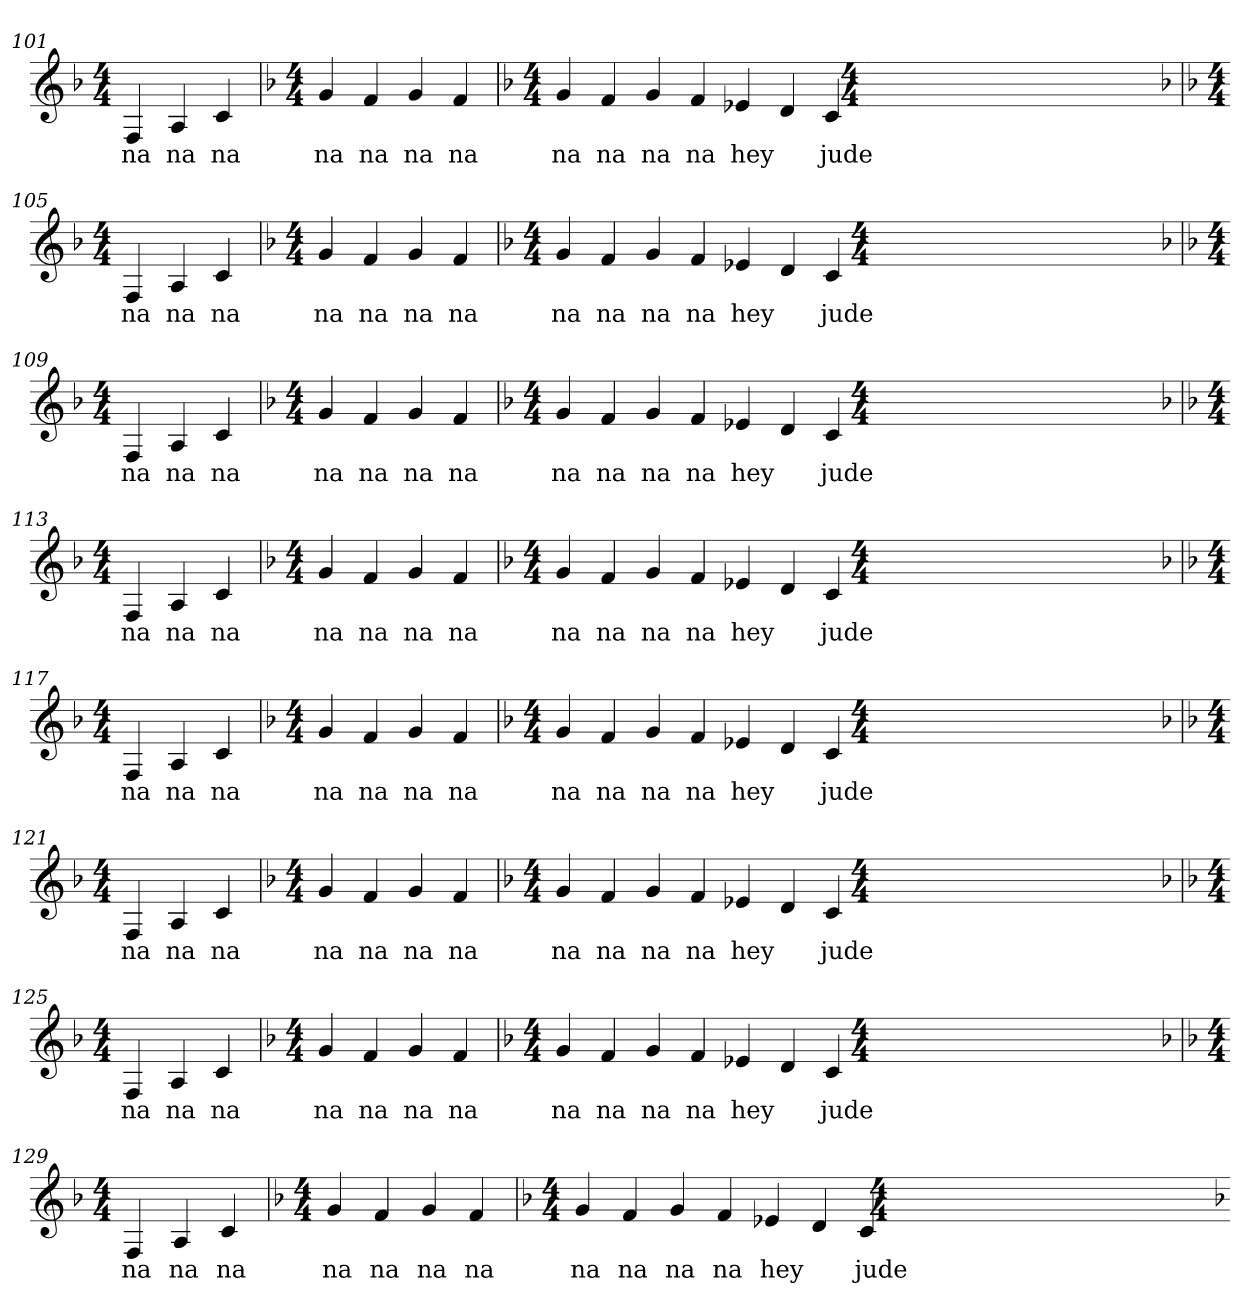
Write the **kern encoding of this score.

**kern	**text
*part1	*part1
*staff1	*staff1
*k[b-]	*
*F:	*
*M4/4	*
=101	=101
*k[b-]	*
*F:	*
*M4/4	*
4F	na
4A	na
4c	na
=102	=102
*k[b-]	*
*F:	*
*M4/4	*
4g	na
4f	na
4g	na
4f	na
=103	=103
*k[b-]	*
*F:	*
*M4/4	*
4g	na
4f	na
4g	na
4f	na
4e-X	hey
4d	_
4c	jude
*k[b-]	*
*F:	*
*M4/4	*
=105	=105
*k[b-]	*
*F:	*
*M4/4	*
4F	na
4A	na
4c	na
=106	=106
*k[b-]	*
*F:	*
*M4/4	*
4g	na
4f	na
4g	na
4f	na
=107	=107
*k[b-]	*
*F:	*
*M4/4	*
4g	na
4f	na
4g	na
4f	na
4e-X	hey
4d	_
4c	jude
*k[b-]	*
*F:	*
*M4/4	*
=109	=109
*k[b-]	*
*F:	*
*M4/4	*
4F	na
4A	na
4c	na
=110	=110
*k[b-]	*
*F:	*
*M4/4	*
4g	na
4f	na
4g	na
4f	na
=111	=111
*k[b-]	*
*F:	*
*M4/4	*
4g	na
4f	na
4g	na
4f	na
4e-X	hey
4d	_
4c	jude
*k[b-]	*
*F:	*
*M4/4	*
=113	=113
*k[b-]	*
*F:	*
*M4/4	*
4F	na
4A	na
4c	na
=114	=114
*k[b-]	*
*F:	*
*M4/4	*
4g	na
4f	na
4g	na
4f	na
=115	=115
*k[b-]	*
*F:	*
*M4/4	*
4g	na
4f	na
4g	na
4f	na
4e-X	hey
4d	_
4c	jude
*k[b-]	*
*F:	*
*M4/4	*
=117	=117
*k[b-]	*
*F:	*
*M4/4	*
4F	na
4A	na
4c	na
=118	=118
*k[b-]	*
*F:	*
*M4/4	*
4g	na
4f	na
4g	na
4f	na
=119	=119
*k[b-]	*
*F:	*
*M4/4	*
4g	na
4f	na
4g	na
4f	na
4e-X	hey
4d	_
4c	jude
*k[b-]	*
*F:	*
*M4/4	*
=121	=121
*k[b-]	*
*F:	*
*M4/4	*
4F	na
4A	na
4c	na
=122	=122
*k[b-]	*
*F:	*
*M4/4	*
4g	na
4f	na
4g	na
4f	na
=123	=123
*k[b-]	*
*F:	*
*M4/4	*
4g	na
4f	na
4g	na
4f	na
4e-X	hey
4d	_
4c	jude
*k[b-]	*
*F:	*
*M4/4	*
=125	=125
*k[b-]	*
*F:	*
*M4/4	*
4F	na
4A	na
4c	na
=126	=126
*k[b-]	*
*F:	*
*M4/4	*
4g	na
4f	na
4g	na
4f	na
=127	=127
*k[b-]	*
*F:	*
*M4/4	*
4g	na
4f	na
4g	na
4f	na
4e-X	hey
4d	_
4c	jude
*k[b-]	*
*F:	*
*M4/4	*
=129	=129
*k[b-]	*
*F:	*
*M4/4	*
4F	na
4A	na
4c	na
=130	=130
*k[b-]	*
*F:	*
*M4/4	*
4g	na
4f	na
4g	na
4f	na
=131	=131
*k[b-]	*
*F:	*
*M4/4	*
4g	na
4f	na
4g	na
4f	na
4e-X	hey
4d	_
4c	jude
*k[b-]	*
*F:	*
*M4/4	*
=-	=-
*-	*-
